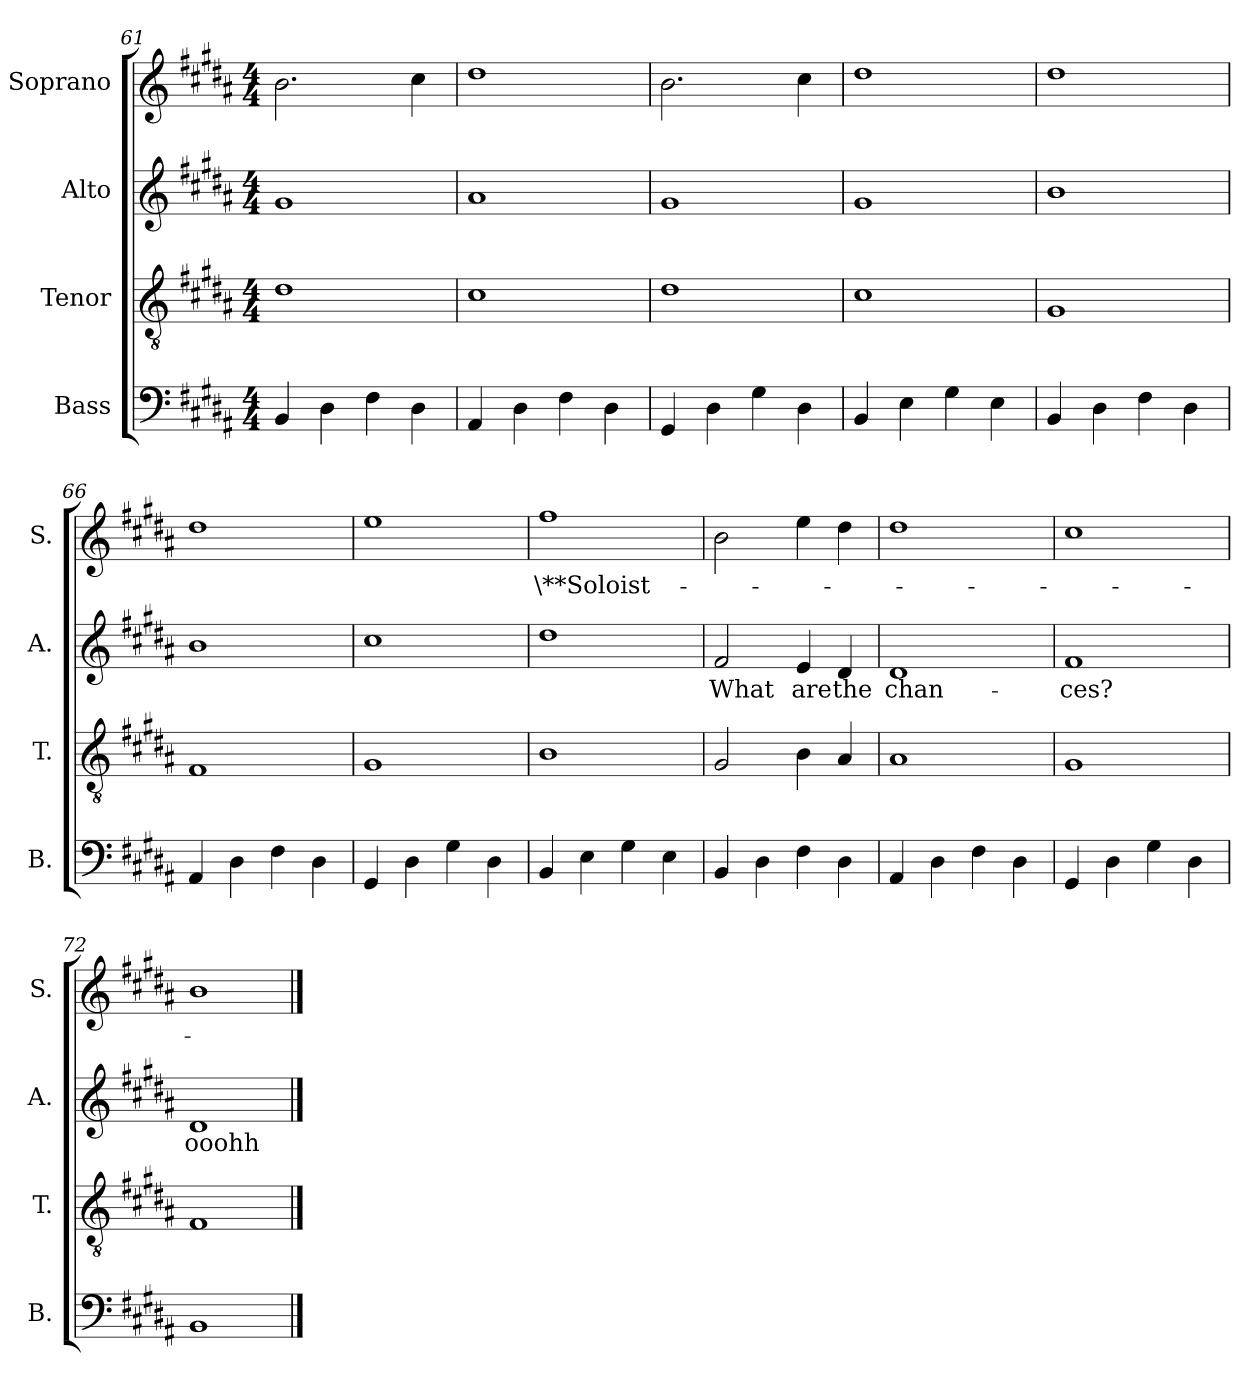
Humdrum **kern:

**kern	**kern	**kern	**text	**kern	**text
*part4	*part3	*part2	*part2	*part1	*part1
*staff4	*staff3	*staff2	*staff2	*staff1	*staff1
*I"Bass	*I"Tenor	*I"Alto	*	*I"Soprano	*
*I'B.	*I'T.	*I'A.	*	*I'S.	*
*clefF4	*clefGv2	*clefG2	*	*clefG2	*
*k[f#c#g#d#a#]	*k[f#c#g#d#a#]	*k[f#c#g#d#a#]	*	*k[f#c#g#d#a#]	*
*M4/4	*M4/4	*M4/4	*	*M4/4	*
=61	=61	=61	=61	=61	=61
4BB/	1d#	1g#	.	2.b\	.
4D#\	.	.	.	.	.
4F#\	.	.	.	.	.
4D#\	.	.	.	4cc#\	.
=62	=62	=62	=62	=62	=62
4AA#/	1c#	1a#	.	1dd#	.
4D#\	.	.	.	.	.
4F#\	.	.	.	.	.
4D#\	.	.	.	.	.
=63	=63	=63	=63	=63	=63
4GG#/	1d#	1g#	.	2.b\	.
4D#\	.	.	.	.	.
4G#\	.	.	.	.	.
4D#\	.	.	.	4cc#\	.
=64	=64	=64	=64	=64	=64
4BB/	1c#	1g#	.	1dd#	.
4E\	.	.	.	.	.
4G#\	.	.	.	.	.
4E\	.	.	.	.	.
=65	=65	=65	=65	=65	=65
4BB/	1G#	1b	.	1dd#	.
4D#\	.	.	.	.	.
4F#\	.	.	.	.	.
4D#\	.	.	.	.	.
!!LO:PB:g=z
=66	=66	=66	=66	=66	=66
4AA#/	1F#	1b	.	1dd#	.
4D#\	.	.	.	.	.
4F#\	.	.	.	.	.
4D#\	.	.	.	.	.
=67	=67	=67	=67	=67	=67
4GG#/	1G#	1cc#	.	1ee	.
4D#\	.	.	.	.	.
4G#\	.	.	.	.	.
4D#\	.	.	.	.	.
=68	=68	=68	=68	=68	=68
!	!	!	!	!	!LO:LY:b
4BB/	1B	1dd#	.	1ff#	\**Soloist-
4E\	.	.	.	.	.
4G#\	.	.	.	.	.
4E\	.	.	.	.	.
=69	=69	=69	=69	=69	=69
!	!	!	!LO:LY:b	!	!
4BB/	2G#/	2f#/	What	2b\	.
4D#\	.	.	.	.	.
!	!	!	!LO:LY:b	!	!
4F#\	4B\	4e/	are	4ee\	.
!	!	!	!LO:LY:b	!	!
4D#\	4A#/	4d#/	the	4dd#\	.
=70	=70	=70	=70	=70	=70
!	!	!	!LO:LY:b	!	!
4AA#/	1A#	1d#	chan-	1dd#	.
4D#\	.	.	.	.	.
4F#\	.	.	.	.	.
4D#\	.	.	.	.	.
=71	=71	=71	=71	=71	=71
!	!	!	!LO:LY:b	!	!
4GG#/	1G#	1f#	-ces?	1cc#	.
4D#\	.	.	.	.	.
4G#\	.	.	.	.	.
4D#\	.	.	.	.	.
=72	=72	=72	=72	=72	=72
!	!	!	!LO:LY:b	!	!
1BB	1F#	1d#	ooohh	1b	.
==	==	==	==	==	==
*-	*-	*-	*-	*-	*-
